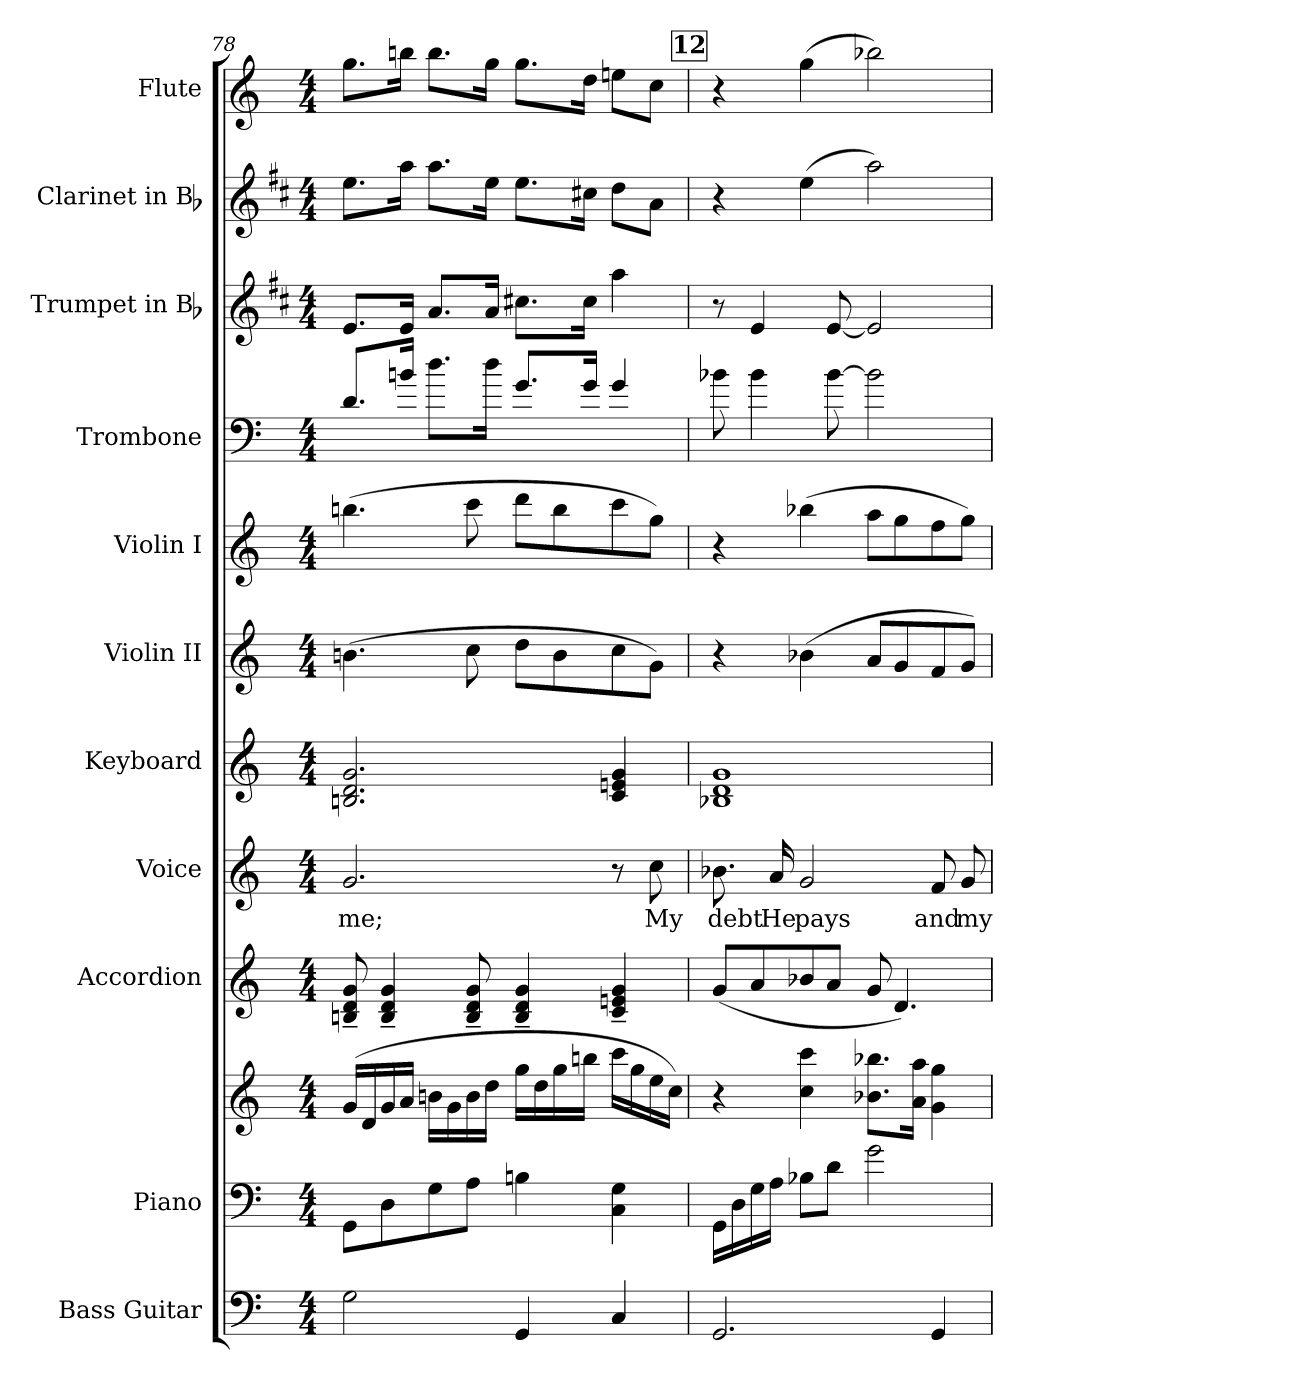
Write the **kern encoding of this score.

**kern	**kern	**kern	**kern	**kern	**text	**kern	**kern	**kern	**kern	**kern	**kern	**kern
*part11	*part10	*part10	*part9	*part8	*part8	*part7	*part6	*part5	*part4	*part3	*part2	*part1
*staff12	*staff11	*staff10	*staff9	*staff8	*staff8	*staff7	*staff6	*staff5	*staff4	*staff3	*staff2	*staff1
*I"Bass Guitar	*I"Piano	*	*I"Accordion	*I"Voice	*	*I"Keyboard	*I"Violin II	*I"Violin I	*I"Trombone	*I"Trumpet in Bb	*I"Clarinet in Bb	*I"Flute
*I'Bass	*I'Pno.	*	*I'Accord.	*I'Voice	*	*I'Kbd.	*I'Vln. II	*I'Vln. I	*I'Tbn.	*I'Tpt.	*I'Cl.	*I'Fl.
*clefF4	*clefF4	*clefG2	*clefG2	*clefG2	*	*clefG2	*clefG2	*clefG2	*clefF4	*clefG2	*clefG2	*clefG2
*ITrd7c12	*	*	*	*	*	*	*	*	*ITrd8c14	*ITrd1c2	*ITrd1c2	*
*k[]	*k[]	*k[]	*k[]	*k[]	*	*k[]	*k[]	*k[]	*k[]	*k[]	*k[]	*k[]
*C:	*C:	*C:	*C:	*C:	*	*C:	*C:	*C:	*C:	*C:	*C:	*C:
*M4/4	*M4/4	*M4/4	*M4/4	*M4/4	*	*M4/4	*M4/4	*M4/4	*M4/4	*M4/4	*M4/4	*M4/4
=78	=78	=78	=78	=78	=78	=78	=78	=78	=78	=78	=78	=78
*	*	*^	*	*	*	*	*	*	*	*	*	*
!	!	!	!	!	!	!LO:LY:b:color=#000000	!	!	!	!	!	!	!
2GGi\	8GGi\L	(16gi/LL	2ryy	8Bni/~ 8di~ 8gi~	2.gi/	me;	2.Bni/ 2.di 2.gi	(4.bni\	(4.bbni\	8.Di/L	8.di/L	8.ddi\L	8.ggi\L
.	.	16di/	.	.	.	.	.	.	.	.	.	.	.
.	8Di\	16gi/	.	4Bi/~ 4di~ 4gi~	.	.	.	.	.	.	.	.	.
.	.	16ai/JJ	.	.	.	.	.	.	.	16Bni/Jk	16di/Jk	16ggi\Jk	16bbni\Jk
.	8Gi\	16bni\LL	.	.	.	.	.	.	.	8.di\L	8.gi/L	8.ggi\L	8.bbi\L
.	.	16gi\	.	.	.	.	.	.	.	.	.	.	.
.	8Ai\J	16bi\	.	8Bi/~ 8di~ 8gi~	.	.	.	8cci\	8ccci\	.	.	.	.
.	.	16ddi\JJ	.	.	.	.	.	.	.	16di\Jk	16gi/Jk	16ddi\Jk	16ggi\Jk
4GGGi/	4Bni\	16ggi\LL	2ryy	4Bi/~ 4di~ 4gi~	.	.	.	8ddi\L	8dddi\L	8.Gi/L	8.bni\L	8.ddi\L	8.ggi\L
.	.	16ddi\	.	.	.	.	.	.	.	.	.	.	.
.	.	16ggi\	.	.	.	.	.	8bi\	8bbi\	.	.	.	.
.	.	16bbni\JJ	.	.	.	.	.	.	.	16Gi/Jk	16bi\Jk	16bni\Jk	16ddi\Jk
4CCi/	4Ci\ 4Gi	16ccci\LL	.	4ci/~ 4eni~ 4gi~	8r	.	4ci/ 4eni 4gi	8cci\	8ccci\	4Gi/	4ggi\	8cci\L	8eeni\L
.	.	16ggi\	.	.	.	.	.	.	.	.	.	.	.
!	!	!	!	!	!	!LO:LY:b:color=#000000	!	!	!	!	!	!	!
.	.	16eei\	.	.	8cci\	My	.	8gi\J)	8ggi\J)	.	.	8gi\J	8cci\J
.	.	16cci\JJ)	.	.	.	.	.	.	.	.	.	.	.
*	*	*v	*v	*	*	*	*	*	*	*	*	*	*
!!LO:REH:place=s1:color=#000000:enc=box:fs=8.6678:t=12
=79	=79	=79	=79	=79	=79	=79	=79	=79	=79	=79	=79	=79
!	!	!	!	!	!LO:LY:b:color=#000000	!	!	!	!	!	!	!
2.GGGi/	16GGi\LL	4r	(8gi/L	8.b-Xi\	debt	1B-Xi 1di 1gi	4r	4r	8B-Xi\	8r	4r	4r
.	16Di\	.	.	.	.	.	.	.	.	.	.	.
.	16Gi\	.	8ai/	.	.	.	.	.	4B-i\	4di/	.	.
!	!	!	!	!	!LO:LY:b:color=#000000	!	!	!	!	!	!	!
.	16Ai\JJ	.	.	16ai/	He	.	.	.	.	.	.	.
!	!	!	!	!	!LO:LY:b:color=#000000	!	!	!	!	!	!	!
.	8B-Xi\L	4cci\ 4ccci	8b-Xi/	2gi/	pays	.	(4b-Xi\	(4bb-Xi\	.	.	(4ddi\	(4ggi\
.	8di\J	.	8ai/J	.	.	.	.	.	[>8B-i\	[<8di/	.	.
.	2gi\	8.b-Xi\ 8.bb-XiL	8gi/	.	.	.	8ai/L	8aai\L	2B-i\]	2di/]	2ggi\)	2bb-Xi\)
.	.	.	4.di/)	.	.	.	8gi/	8ggi\	.	.	.	.
.	.	16ai\ 16aaiJk	.	.	.	.	.	.	.	.	.	.
!	!	!	!	!	!LO:LY:b:color=#000000	!	!	!	!	!	!	!
4GGGi/	.	4gi\ 4ggi	.	8fi/	and	.	8fi/	8ffi\	.	.	.	.
!	!	!	!	!	!LO:LY:b:color=#000000	!	!	!	!	!	!	!
.	.	.	.	8gi/	my	.	8gi/J)	8ggi\J)	.	.	.	.
=	=	=	=	=	=	=	=	=	=	=	=	=
*-	*-	*-	*-	*-	*-	*-	*-	*-	*-	*-	*-	*-
